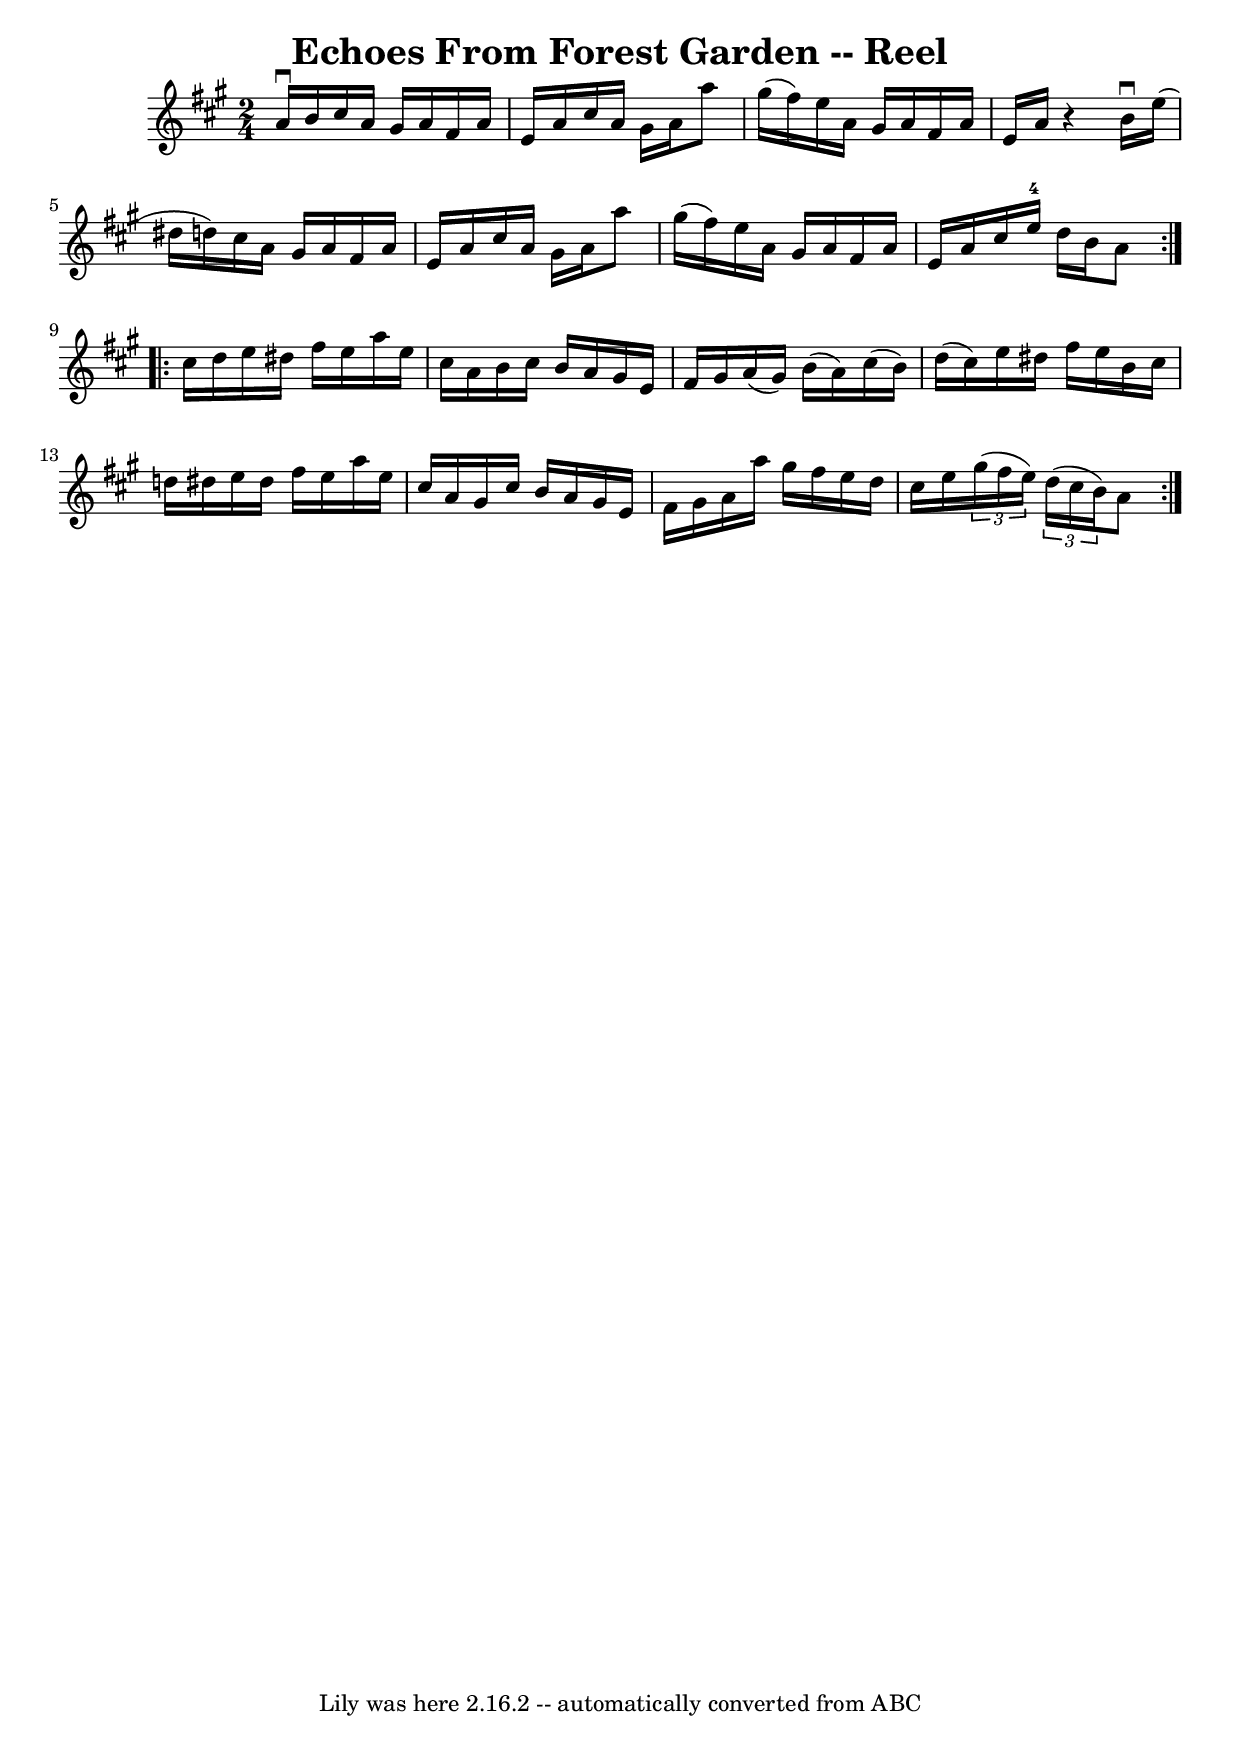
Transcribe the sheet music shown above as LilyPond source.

\version "2.16.2"
\include "Mammoth.ily"
\header {
  %% book = "Ryan's Mammoth Collection"
  crossRefNumber = "1"
  footnotes = "\\\\169"
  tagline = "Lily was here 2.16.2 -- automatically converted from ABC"
  title = "Echoes From Forest Garden -- Reel"

}
voicedefault =  {



  \repeat volta 2 {

    \time 2/4 
    \key a \major
    a'16^\downbow b'16  |
    cis''16 a'16   
    gis'16 a'16 fis'16 a'16 e'16 a'16    |
    cis''16 a'16 
    gis'16 a'16 a''8 gis''16 (fis''16)   |
    e''16 a'16 
    gis'16 a'16 fis'16 a'16 e'16 a'16    |
    r4 b'16^\downbow e''16 (dis''16 d''!16)   |
    cis''16 a'16    
    gis'16 a'16 fis'16 a'16 e'16 a'16    |
    cis''16 a'16  
    gis'16 a'16 a''8 gis''16 (fis''16)   |
    e''16 a'16  
    gis'16 a'16 fis'16 a'16 e'16 a'16    |
    cis''16    
    e''16-4 d''16 b'16 a'8    
  } 
  \repeat volta 2 {
    cis''16 d''16   |
    e''16 dis''16 fis''16 e''16 a''16 e''16 cis''16  
    a'16    |
    b'16 cis''16 b'16 a'16 gis'16 e'16    
    fis'16 gis'16    |
    a'16 (gis'16) b'16 (a'16)   
    cis''16 (b'16) d''16 (cis''16)   |
    e''16 dis''16    
    fis''16 e''16 b'16 cis''16 d''!16 dis''16    |
    e''16  
    dis''16 fis''16 e''16 a''16 e''16 cis''16 a'16    |
    
    gis'16 cis''16 b'16 a'16 gis'16 e'16 fis'16 gis'16     |
    a'16 a''16 gis''16 fis''16 e''16 d''16 cis''16    
    e''16    |
    \times 2/3 { gis''16 (fis''16 e''16) 
	       }   
    \times 2/3 { d''16 (cis''16 b'16) 
	       } a'8  
  }   

}

\score{
  <<

    \context Staff="default"
    {
      \voicedefault 
      
    }

  >>
  \layout {
    
  }
  \midi {
  }

}
